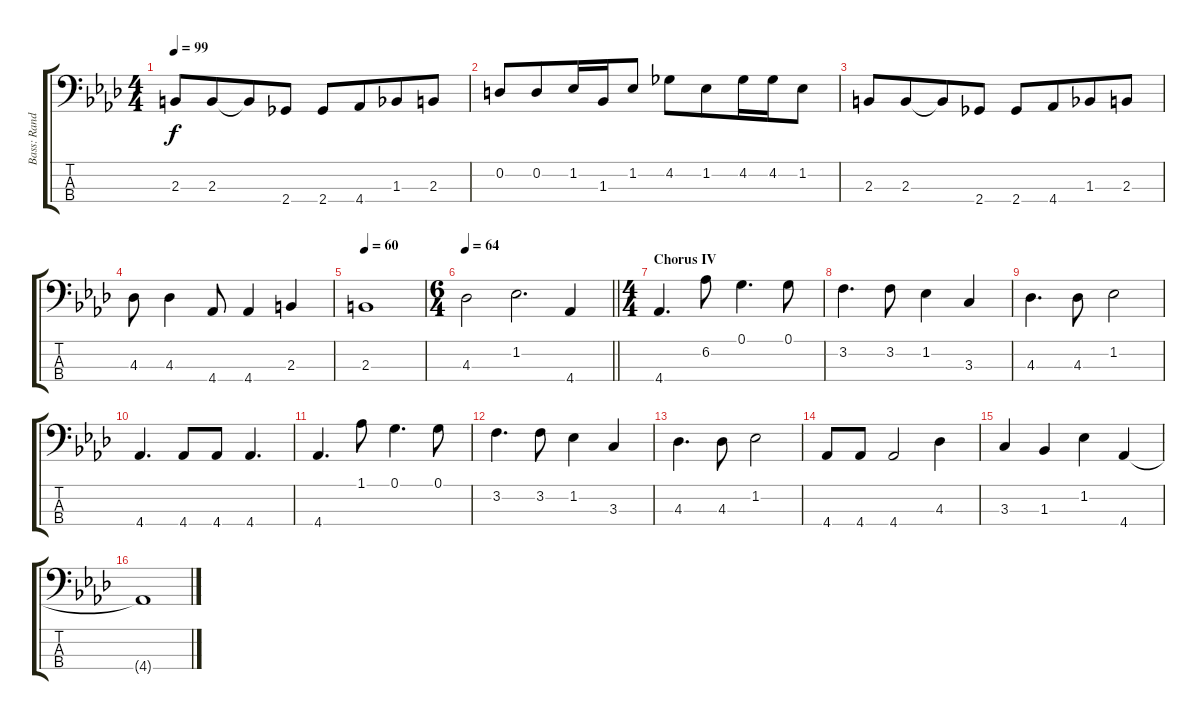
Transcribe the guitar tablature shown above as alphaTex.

\track ("Bass: Randy" "Bass: Rand") {instrument electricbassfinger}
\staff {score tabs}
\tuning (G2 D2 A1 E1) {hide}
\ts (4 4)
\tempo 99
\clef f4
\ks ab
2.3.8{dy f} 2.3.8{beam merge} 2.3{t}.8 2.4.8{beam split} 2.4.8 4.4.8{beam merge} 1.3.8 2.3.8 |
0.2.8 0.2.8{beam merge} 1.2.16 1.3.16 1.2.8{beam split} 4.2.8 1.2.8{beam merge} 4.2.16 4.2.16 1.2.8 |
2.3.8 2.3.8{beam merge} 2.3{t}.8 2.4.8{beam split} 2.4.8 4.4.8{beam merge} 1.3.8 2.3.8 |
4.3.8 4.3.4 4.4.8 4.4.4 2.3.4 |
\tempo 60
2.3.1 |
\ts (6 4)
\tempo 64
\barLineRight lightlight
4.3.2 1.2.2{d} 4.4.4 |
\ts (4 4)
\section ("" "Chorus IV")
4.4.4{d} 6.2.8 0.1.4{d} 0.1.8 |
3.2.4{d} 3.2.8 1.2.4 3.3.4 |
4.3.4{d} 4.3.8 1.2.2 |
4.4.4{d} 4.4.8{beam merge} 4.4.8 4.4.4{d} |
4.4.4{d} 1.1.8 0.1.4{d} 0.1.8 |
3.2.4{d} 3.2.8 1.2.4 3.3.4 |
4.3.4{d} 4.3.8 1.2.2 |
4.4.8 4.4.8 4.4.2 4.3.4 |
3.3.4 1.3.4 1.2.4 4.4.4 |
4.4{t}.1
